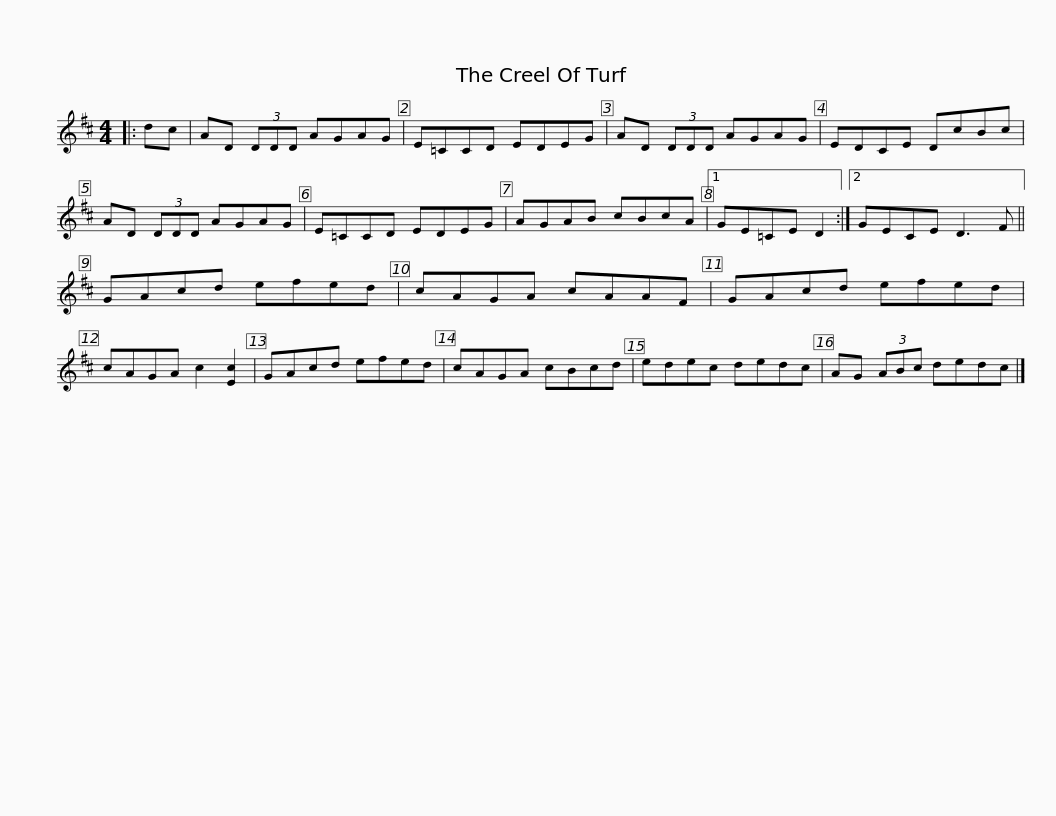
X:1
L:1/8
M:4/4
I:linebreak $
K:D
V:1 treble
V:1
|: dc | AD (3DDD AGAG | E=CCD EDEG | AD (3DDD AGAG | EDCE DcBc |$ %5
 AD (3DDD AGAG | E=CCD EDEG | AGAB cBcA |1 GE=CE D2 :|2 GECE D3 F ||$ %10
 GAcd efed | cAGA cAAF | GAcd efed | cAGA c2 [Ec]2 | GAcd efed | %15
 cAGA cBcd |$ edec dedc | AG (3ABc dedc |] %18
